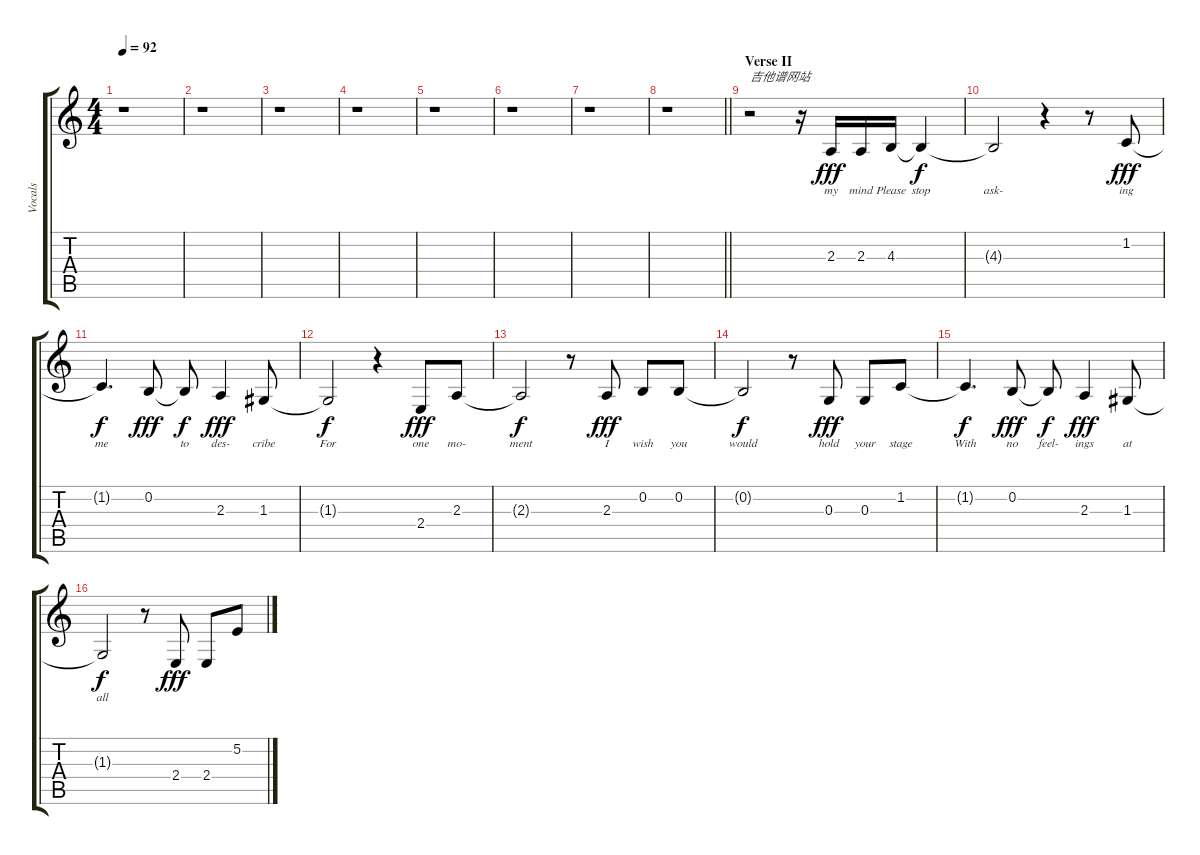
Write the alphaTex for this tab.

\track ("Vocals" "Vocals") {instrument lead6voice}
\staff {score tabs}
\tuning (E4 B3 G3 D3 A2 E2) {hide}
\ts (4 4)
\tempo 92
\clef g2
\ks c
r.1{dy fff} |
r.1 |
r.1 |
r.1 |
r.1 |
r.1 |
r.1 |
\barLineRight lightlight
r.1 |
\section ("" "Verse II")
r.2{txt "吉他谱网站"} r.16 2.3.16{lyrics (0 "my") lyrics (1 "") lyrics (2 "") lyrics (3 "") lyrics (4 "")} 2.3.16{lyrics (0 "mind") lyrics (1 "") lyrics (2 "") lyrics (3 "") lyrics (4 "")} 4.3.16{lyrics (0 "Please") lyrics (1 "") lyrics (2 "") lyrics (3 "") lyrics (4 "")} 4.3{t}.4{lyrics (0 "stop") lyrics (1 "") lyrics (2 "") lyrics (3 "") lyrics (4 "") dy f} |
4.3{t}.2{lyrics (0 "ask-") lyrics (1 "") lyrics (2 "") lyrics (3 "") lyrics (4 "")} r.4 r.8 1.2.8{lyrics (0 "ing") lyrics (1 "") lyrics (2 "") lyrics (3 "") lyrics (4 "") dy fff} |
1.2{t}.4{d lyrics (0 "me") lyrics (1 "") lyrics (2 "") lyrics (3 "") lyrics (4 "") dy f} 0.2.8{lyrics (0 "") lyrics (1 "") lyrics (2 "") lyrics (3 "") lyrics (4 "") dy fff} 0.2{t}.8{lyrics (0 "to") lyrics (1 "") lyrics (2 "") lyrics (3 "") lyrics (4 "") dy f} 2.3.4{lyrics (0 "des-") lyrics (1 "") lyrics (2 "") lyrics (3 "") lyrics (4 "") dy fff} 1.3.8{lyrics (0 "cribe") lyrics (1 "") lyrics (2 "") lyrics (3 "") lyrics (4 "")} |
1.3{t}.2{lyrics (0 "For") lyrics (1 "") lyrics (2 "") lyrics (3 "") lyrics (4 "") dy f} r.4 2.4.8{lyrics (0 "one") lyrics (1 "") lyrics (2 "") lyrics (3 "") lyrics (4 "") dy fff} 2.3.8{lyrics (0 "mo-") lyrics (1 "") lyrics (2 "") lyrics (3 "") lyrics (4 "")} |
2.3{t}.2{lyrics (0 "ment") lyrics (1 "") lyrics (2 "") lyrics (3 "") lyrics (4 "") dy f} r.8 2.3.8{lyrics (0 "I") lyrics (1 "") lyrics (2 "") lyrics (3 "") lyrics (4 "") dy fff} 0.2.8{lyrics (0 "wish") lyrics (1 "") lyrics (2 "") lyrics (3 "") lyrics (4 "")} 0.2.8{lyrics (0 "you") lyrics (1 "") lyrics (2 "") lyrics (3 "") lyrics (4 "")} |
0.2{t}.2{lyrics (0 "would") lyrics (1 "") lyrics (2 "") lyrics (3 "") lyrics (4 "") dy f} r.8 0.3.8{lyrics (0 "hold") lyrics (1 "") lyrics (2 "") lyrics (3 "") lyrics (4 "") dy fff} 0.3.8{lyrics (0 "your") lyrics (1 "") lyrics (2 "") lyrics (3 "") lyrics (4 "")} 1.2.8{lyrics (0 "stage") lyrics (1 "") lyrics (2 "") lyrics (3 "") lyrics (4 "")} |
1.2{t}.4{d lyrics (0 "With") lyrics (1 "") lyrics (2 "") lyrics (3 "") lyrics (4 "") dy f} 0.2.8{lyrics (0 "no") lyrics (1 "") lyrics (2 "") lyrics (3 "") lyrics (4 "") dy fff} 0.2{t}.8{lyrics (0 "feel-") lyrics (1 "") lyrics (2 "") lyrics (3 "") lyrics (4 "") dy f} 2.3.4{lyrics (0 "ings") lyrics (1 "") lyrics (2 "") lyrics (3 "") lyrics (4 "") dy fff} 1.3.8{lyrics (0 "at") lyrics (1 "") lyrics (2 "") lyrics (3 "") lyrics (4 "")} |
1.3{t}.2{lyrics (0 "all") lyrics (1 "") lyrics (2 "") lyrics (3 "") lyrics (4 "") dy f} r.8 2.4.8{lyrics (0 "") lyrics (1 "") lyrics (2 "") lyrics (3 "") lyrics (4 "") dy fff} 2.4.8{lyrics (0 "") lyrics (1 "") lyrics (2 "") lyrics (3 "") lyrics (4 "")} 5.2.8{lyrics (0 "") lyrics (1 "") lyrics (2 "") lyrics (3 "") lyrics (4 "")}
